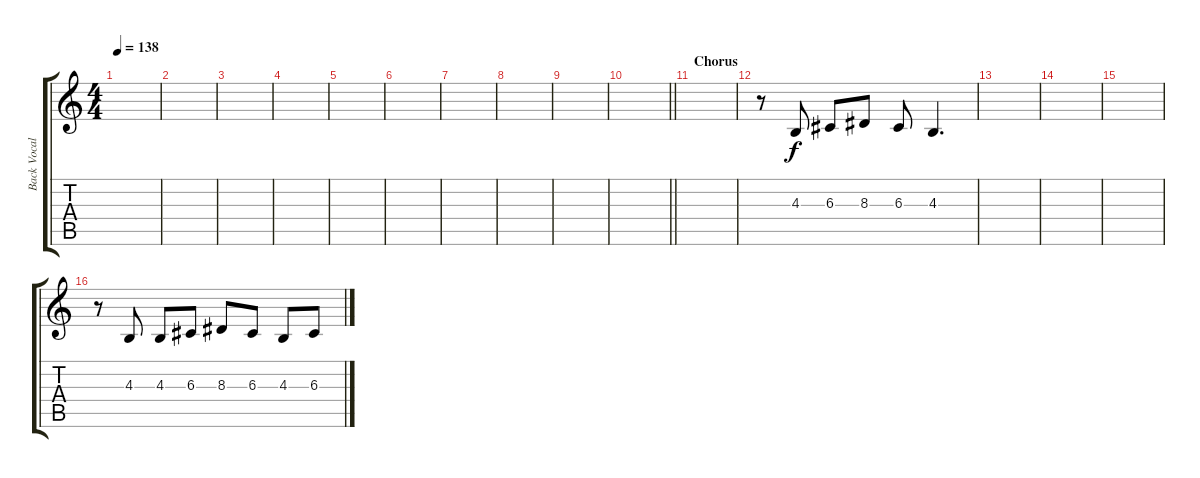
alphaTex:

\track ("Back Vocals" "Back Vocal") {instrument tenorsax}
\staff {score tabs}
\tuning (E4 B3 G3 D3 A2 E2) {hide}
\ts (4 4)
\tempo 138
\clef g2
\ks c
|
|
|
|
|
|
|
|
|
\barLineRight lightlight
|
\section ("" "Chorus")
|
r.8 4.3.8 6.3.8 8.3.8 6.3.8 4.3.4{d} |
|
|
|
r.8 4.3.8 4.3.8 6.3.8 8.3.8 6.3.8 4.3.8 6.3.8
